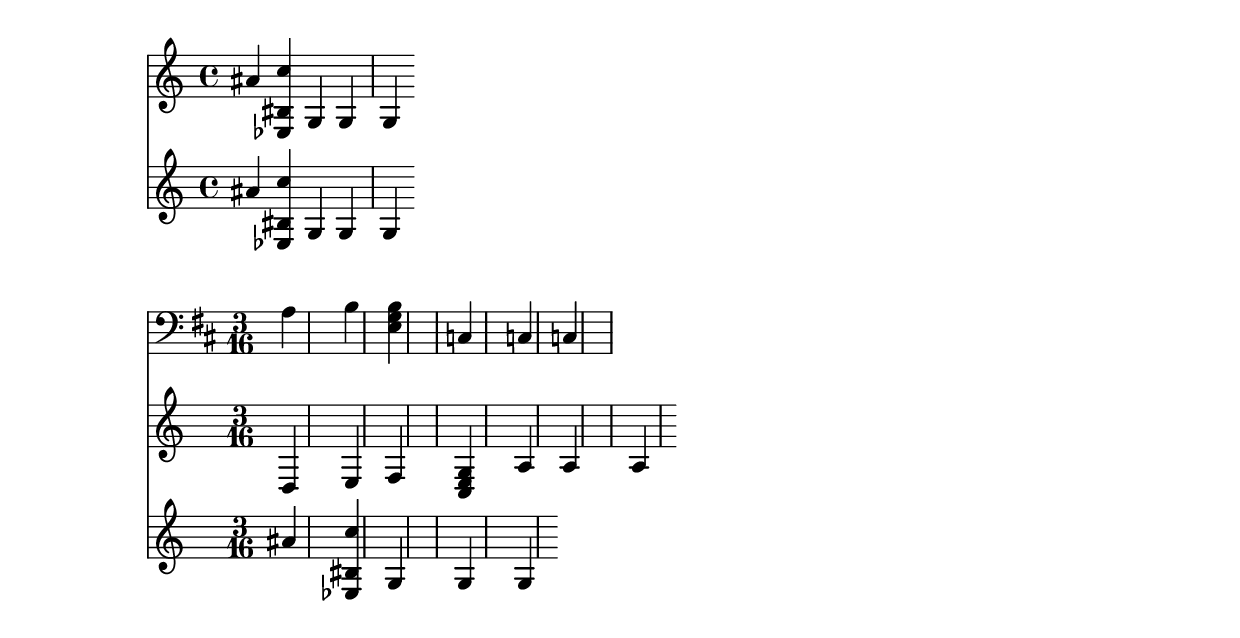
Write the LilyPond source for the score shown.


%mine = {a b c}

%\score { a << b g>> d }


mine = \new Staff  { ais' << c'' bis ees >> g g g}
\score {
 << 
\mine
\mine
 >> 
 }

\score {
<<
 \new Staff  {\clef bass \time 3/16  \key d \major {a b << e g b >> c c c} }
 \new Staff  {d e f << c e g >> a a a}
\mine
>>
}

\header{
        }



